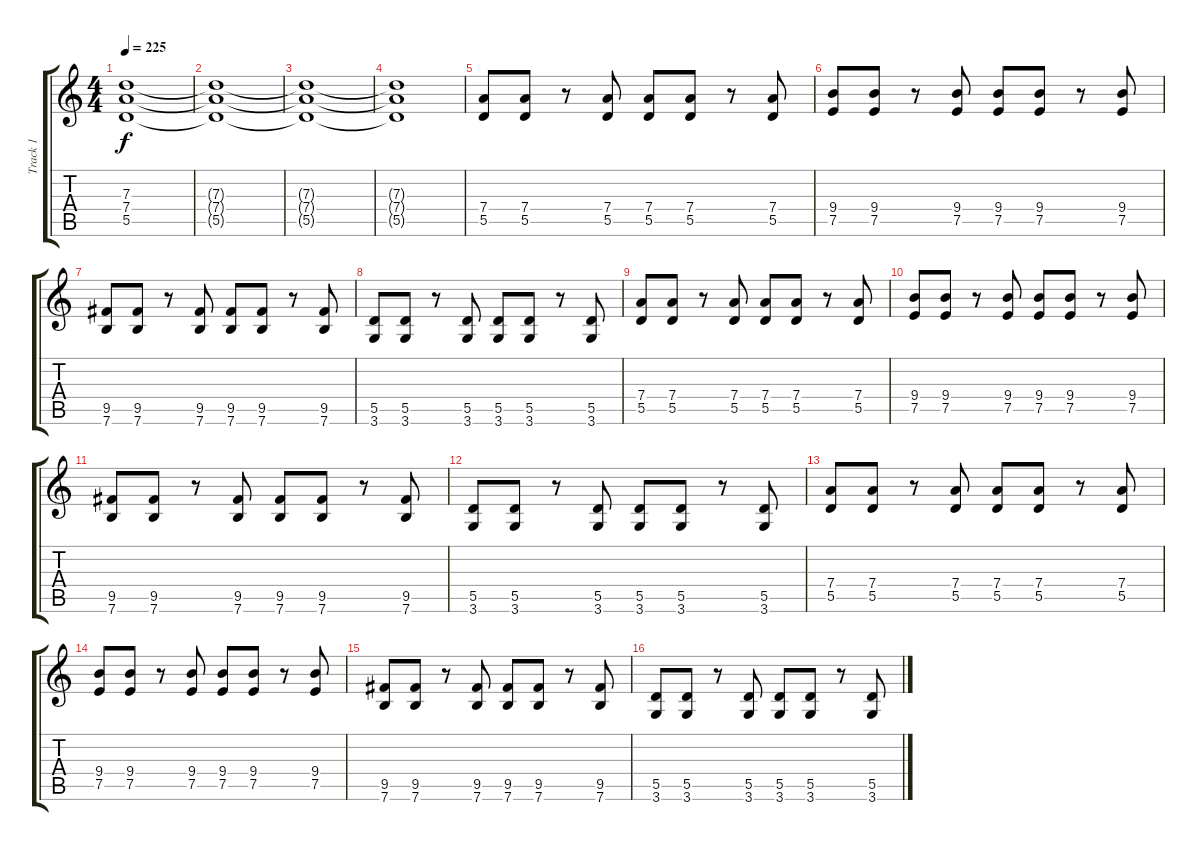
\track ("Track 1" "Track 1") {instrument overdrivenguitar}
\staff {score tabs}
\tuning (E4 B3 G3 D3 A2 E2) {hide}
\ts (4 4)
\tempo 225
\clef g2
\ks c
(7.3 7.4 5.5).1{dy f} |
(7.3{t} 7.4{t} 5.5{t}).1 |
(7.3{t} 7.4{t} 5.5{t}).1 |
(7.3{t} 7.4{t} 5.5{t}).1 |
(7.4 5.5).8 (7.4 5.5).8 r.8 (7.4 5.5).8 (7.4 5.5).8 (7.4 5.5).8 r.8 (7.4 5.5).8 |
(9.4 7.5).8 (9.4 7.5).8 r.8 (9.4 7.5).8 (9.4 7.5).8 (9.4 7.5).8 r.8 (9.4 7.5).8 |
(9.5 7.6).8 (9.5 7.6).8 r.8 (9.5 7.6).8 (9.5 7.6).8 (9.5 7.6).8 r.8 (9.5 7.6).8 |
(5.5 3.6).8 (5.5 3.6).8 r.8 (5.5 3.6).8 (5.5 3.6).8 (5.5 3.6).8 r.8 (5.5 3.6).8 |
(7.4 5.5).8 (7.4 5.5).8 r.8 (7.4 5.5).8 (7.4 5.5).8 (7.4 5.5).8 r.8 (7.4 5.5).8 |
(9.4 7.5).8 (9.4 7.5).8 r.8 (9.4 7.5).8 (9.4 7.5).8 (9.4 7.5).8 r.8 (9.4 7.5).8 |
(9.5 7.6).8 (9.5 7.6).8 r.8 (9.5 7.6).8 (9.5 7.6).8 (9.5 7.6).8 r.8 (9.5 7.6).8 |
(5.5 3.6).8 (5.5 3.6).8 r.8 (5.5 3.6).8 (5.5 3.6).8 (5.5 3.6).8 r.8 (5.5 3.6).8 |
(7.4 5.5).8 (7.4 5.5).8 r.8 (7.4 5.5).8 (7.4 5.5).8 (7.4 5.5).8 r.8 (7.4 5.5).8 |
(9.4 7.5).8 (9.4 7.5).8 r.8 (9.4 7.5).8 (9.4 7.5).8 (9.4 7.5).8 r.8 (9.4 7.5).8 |
(9.5 7.6).8 (9.5 7.6).8 r.8 (9.5 7.6).8 (9.5 7.6).8 (9.5 7.6).8 r.8 (9.5 7.6).8 |
(5.5 3.6).8 (5.5 3.6).8 r.8 (5.5 3.6).8 (5.5 3.6).8 (5.5 3.6).8 r.8 (5.5 3.6).8
